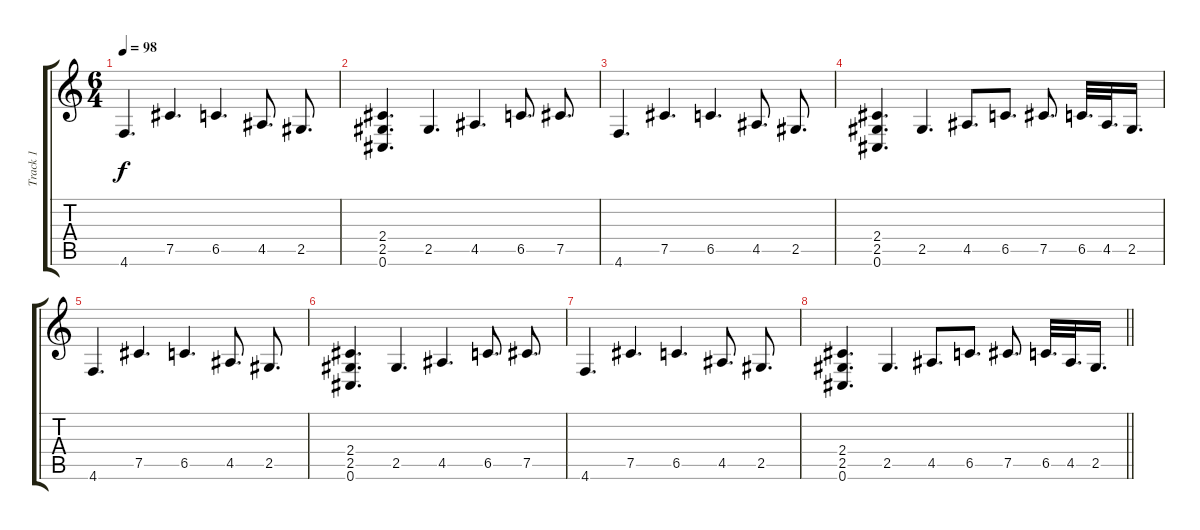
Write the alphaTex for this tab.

\track ("Track 1" "Track 1") {instrument distortionguitar}
\staff {score tabs}
\tuning (Db4 Ab3 E3 B2 Gb2 Db2) {hide}
\ts (6 4)
\tempo 98
\clef g2
\ks c
4.6.4{d dy f} 7.5.4{d} 6.5.4{d} 4.5.8{d} 2.5.8{d} |
(2.4 2.5 0.6).4{d} 2.5.4{d} 4.5.4{d} 6.5.8{d} 7.5.8{d} |
4.6.4{d} 7.5.4{d} 6.5.4{d} 4.5.8{d} 2.5.8{d} |
(2.4 2.5 0.6).4{d} 2.5.4{d} 4.5.8{d} 6.5.8{d} 7.5.8{d} 6.5.32{d} 4.5.32{d} 2.5.16{d} |
4.6.4{d} 7.5.4{d} 6.5.4{d} 4.5.8{d} 2.5.8{d} |
(2.4 2.5 0.6).4{d} 2.5.4{d} 4.5.4{d} 6.5.8{d} 7.5.8{d} |
4.6.4{d} 7.5.4{d} 6.5.4{d} 4.5.8{d} 2.5.8{d} |
\barLineRight lightlight
(2.4 2.5 0.6).4{d} 2.5.4{d} 4.5.8{d} 6.5.8{d} 7.5.8{d} 6.5.32{d} 4.5.32{d} 2.5.16{d}
